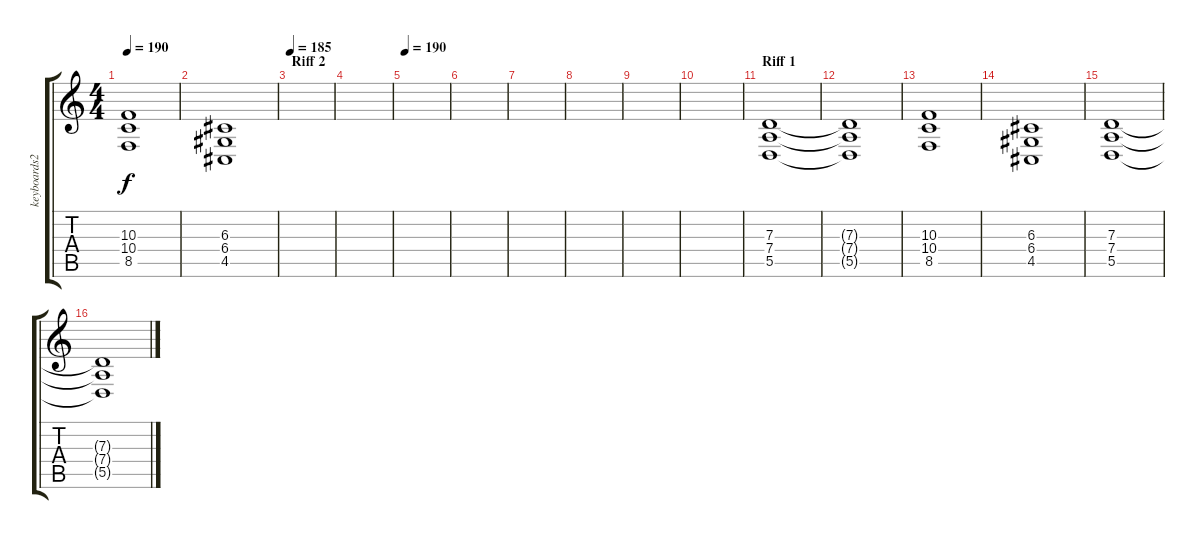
\track ("keyboards2" "keyboards2") {instrument pad7halo}
\staff {score tabs}
\tuning (E4 B3 G3 D3 A2 E2) {hide}
\ts (4 4)
\tempo 190
\clef g2
\ks c
(10.3 10.4 8.5).1{dy f} |
(6.3 6.4 4.5).1 |
\section ("" "Riff 2")
\tempo 185
|
|
\tempo 190
|
|
|
|
|
|
\section ("" "Riff 1")
(7.3 7.4 5.5).1 |
(7.3{t} 7.4{t} 5.5{t}).1 |
(10.3 10.4 8.5).1 |
(6.3 6.4 4.5).1 |
(7.3 7.4 5.5).1 |
(7.3{t} 7.4{t} 5.5{t}).1
